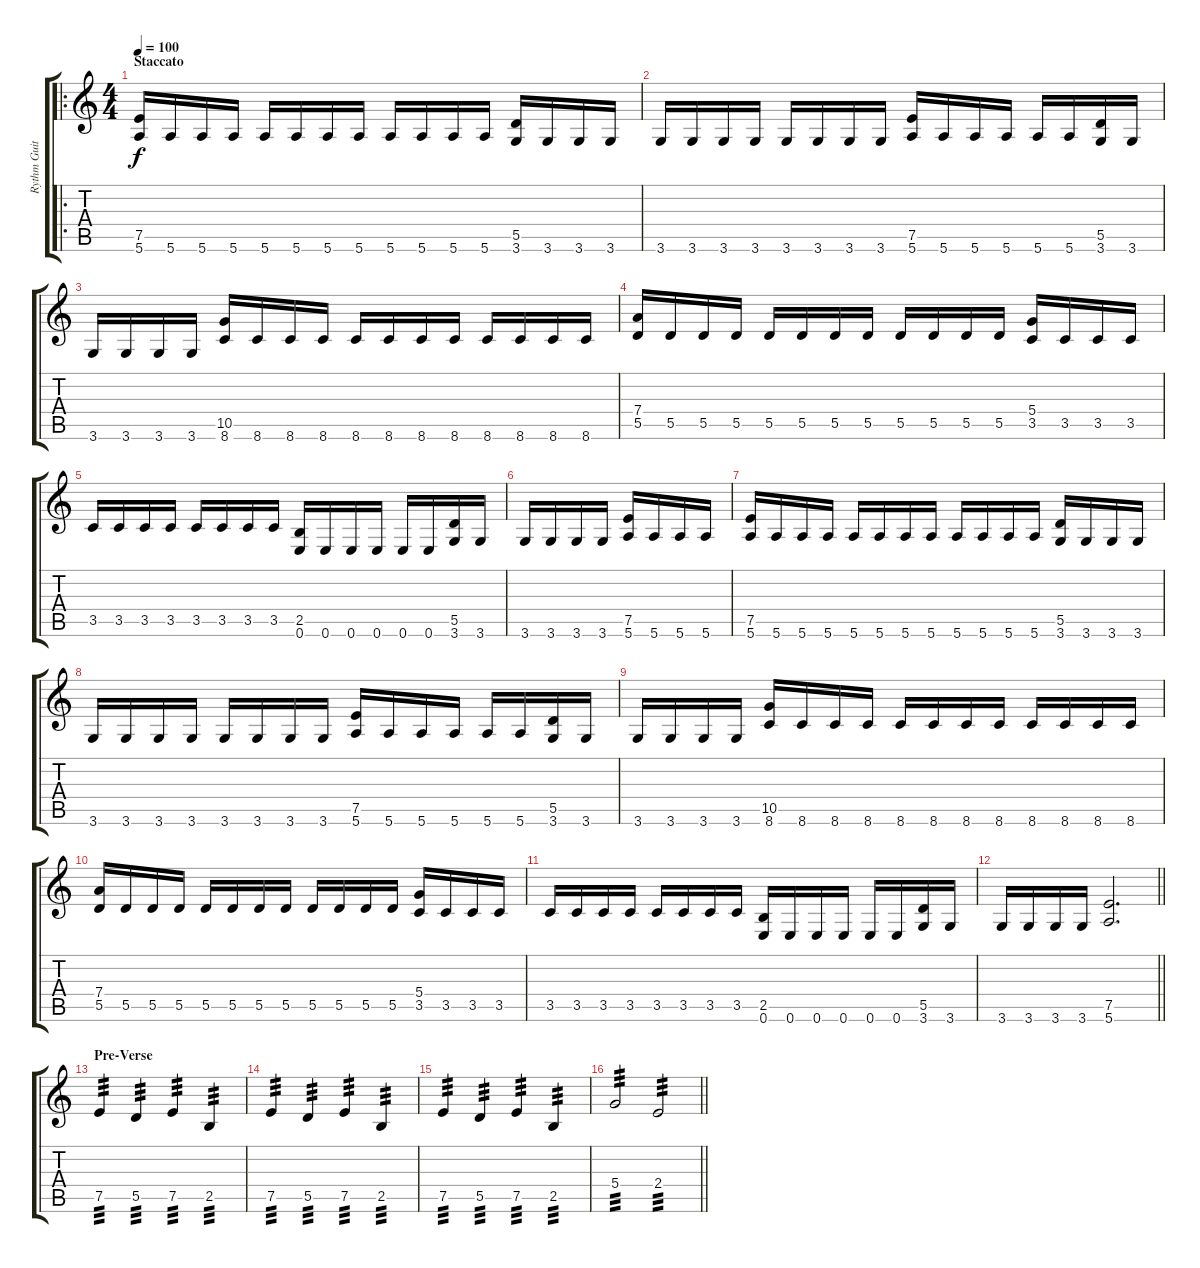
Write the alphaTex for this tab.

\track ("Rythm Guitar" "Rythm Guit") {instrument distortionguitar}
\staff {score tabs}
\tuning (E4 B3 G3 D3 A2 E2) {hide}
\ro
\ts (4 4)
\section ("" "Staccato")
\tempo 100
\clef g2
\ks c
(7.5 5.6).16{dy f} 5.6.16 5.6.16 5.6.16 5.6.16 5.6.16 5.6.16 5.6.16 5.6.16 5.6.16 5.6.16 5.6.16 (5.5 3.6).16 3.6.16 3.6.16 3.6.16 |
3.6.16 3.6.16 3.6.16 3.6.16 3.6.16 3.6.16 3.6.16 3.6.16 (7.5 5.6).16 5.6.16 5.6.16 5.6.16 5.6.16 5.6.16 (5.5 3.6).16 3.6.16 |
3.6.16 3.6.16 3.6.16 3.6.16 (10.5 8.6).16 8.6.16 8.6.16 8.6.16 8.6.16 8.6.16 8.6.16 8.6.16 8.6.16 8.6.16 8.6.16 8.6.16 |
(7.4 5.5).16 5.5.16 5.5.16 5.5.16 5.5.16 5.5.16 5.5.16 5.5.16 5.5.16 5.5.16 5.5.16 5.5.16 (5.4 3.5).16 3.5.16 3.5.16 3.5.16 |
3.5.16 3.5.16 3.5.16 3.5.16 3.5.16 3.5.16 3.5.16 3.5.16 (2.5 0.6).16 0.6.16 0.6.16 0.6.16 0.6.16 0.6.16 (5.5 3.6).16 3.6.16 |
3.6.16 3.6.16 3.6.16 3.6.16 (7.5 5.6).16 5.6.16 5.6.16 5.6.16 |
(7.5 5.6).16 5.6.16 5.6.16 5.6.16 5.6.16 5.6.16 5.6.16 5.6.16 5.6.16 5.6.16 5.6.16 5.6.16 (5.5 3.6).16 3.6.16 3.6.16 3.6.16 |
3.6.16 3.6.16 3.6.16 3.6.16 3.6.16 3.6.16 3.6.16 3.6.16 (7.5 5.6).16 5.6.16 5.6.16 5.6.16 5.6.16 5.6.16 (5.5 3.6).16 3.6.16 |
3.6.16 3.6.16 3.6.16 3.6.16 (10.5 8.6).16 8.6.16 8.6.16 8.6.16 8.6.16 8.6.16 8.6.16 8.6.16 8.6.16 8.6.16 8.6.16 8.6.16 |
(7.4 5.5).16 5.5.16 5.5.16 5.5.16 5.5.16 5.5.16 5.5.16 5.5.16 5.5.16 5.5.16 5.5.16 5.5.16 (5.4 3.5).16 3.5.16 3.5.16 3.5.16 |
3.5.16 3.5.16 3.5.16 3.5.16 3.5.16 3.5.16 3.5.16 3.5.16 (2.5 0.6).16 0.6.16 0.6.16 0.6.16 0.6.16 0.6.16 (5.5 3.6).16 3.6.16 |
\barLineRight lightlight
3.6.16 3.6.16 3.6.16 3.6.16 (7.5 5.6).2{d} |
\section ("" "Pre-Verse")
7.5.4{tp 3} 5.5.4{tp 3} 7.5.4{tp 3} 2.5.4{tp 3} |
7.5.4{tp 3} 5.5.4{tp 3} 7.5.4{tp 3} 2.5.4{tp 3} |
7.5.4{tp 3} 5.5.4{tp 3} 7.5.4{tp 3} 2.5.4{tp 3} |
\barLineRight lightlight
5.4.2{tp 3} 2.4.2{tp 3}
